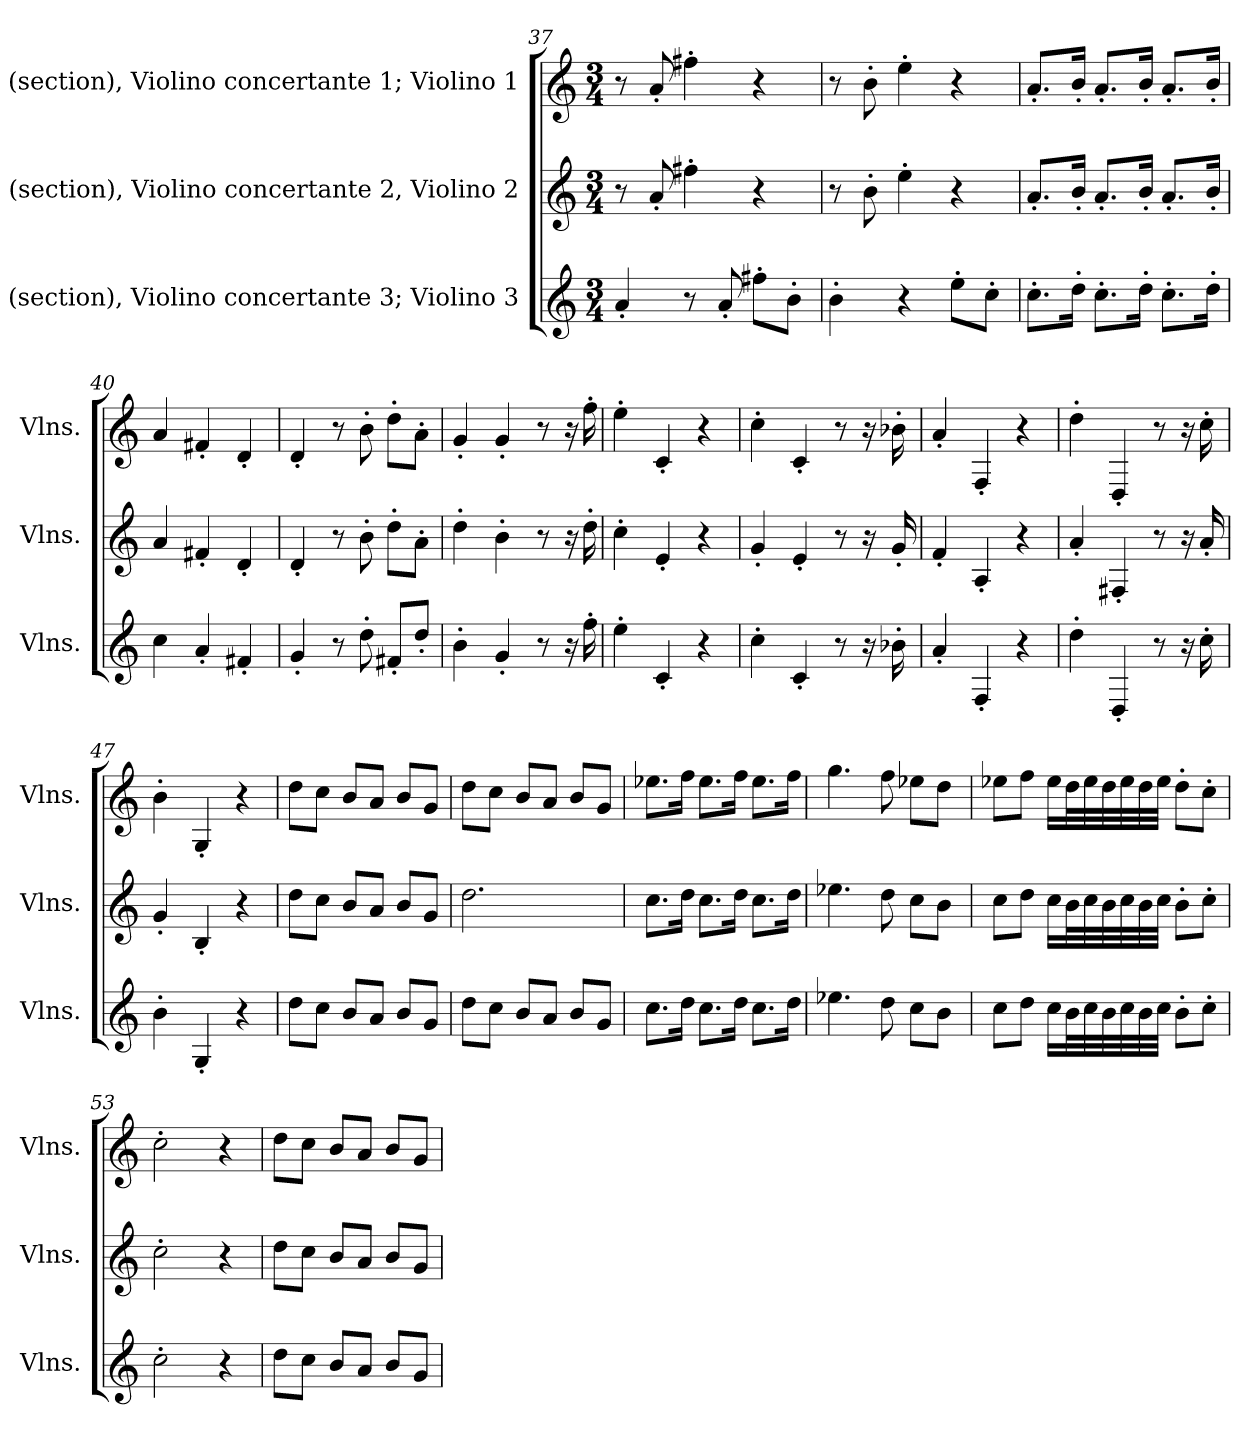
**kern	**kern	**kern
*part3	*part2	*part1
*staff3	*staff2	*staff1
*I"Violins (section), Violino concertante 3; Violino 3	*I"Violins (section), Violino concertante 2, Violino 2	*I"Violins (section), Violino concertante 1; Violino 1
*I'Vlns.	*I'Vlns.	*I'Vlns.
*clefG2	*clefG2	*clefG2
*k[]	*k[]	*k[]
*M3/4	*M3/4	*M3/4
=37	=37	=37
4a'/	8r	8r
.	8a'/	8a'/
8r	4ff#X'\	4ff#X'\
8a'/	.	.
8ff#X'\L	4r	4r
8b'\J	.	.
=38	=38	=38
4b'\	8r	8r
.	8b'\	8b'\
4r	4ee'\	4ee'\
8ee'\L	4r	4r
8cc'\J	.	.
=39	=39	=39
8.cc'\L	8.a'/L	8.a'/L
16dd'\Jk	16b'/Jk	16b'/Jk
8.cc'\L	8.a'/L	8.a'/L
16dd'\Jk	16b'/Jk	16b'/Jk
8.cc'\L	8.a'/L	8.a'/L
16dd'\Jk	16b'/Jk	16b'/Jk
=40	=40	=40
4cc\	4a/	4a/
4a'/	4f#X'/	4f#X'/
4f#X'/	4d'/	4d'/
!!LO:LB:g=z
=41	=41	=41
4g'/	4d'/	4d'/
8r	8r	8r
8dd'\	8b'\	8b'\
8f#X'/L	8dd'\L	8dd'\L
8dd'/J	8a'\J	8a'\J
=42	=42	=42
4b'\	4dd'\	4g'/
4g'/	4b'\	4g'/
8r	8r	8r
16r	16r	16r
16ff'\	16dd'\	16ff'\
=43	=43	=43
4ee'\	4cc'\	4ee'\
4c'/	4e'/	4c'/
4r	4r	4r
=44	=44	=44
4cc'\	4g'/	4cc'\
4c'/	4e'/	4c'/
8r	8r	8r
16r	16r	16r
16b-X'\	16g'/	16b-X'\
=45	=45	=45
4a'/	4f'/	4a'/
4F'/	4A'/	4F'/
4r	4r	4r
=46	=46	=46
4dd'\	4a'/	4dd'\
4D'/	4F#X'/	4D'/
8r	8r	8r
16r	16r	16r
16cc'\	16a'/	16cc'\
!!LO:PB:g=z
=47	=47	=47
4b'\	4g'/	4b'\
4G'/	4B'/	4G'/
4r	4r	4r
=48	=48	=48
8dd\L	8dd\L	8dd\L
8cc\J	8cc\J	8cc\J
8b/L	8b/L	8b/L
8a/J	8a/J	8a/J
8b/L	8b/L	8b/L
8g/J	8g/J	8g/J
=49	=49	=49
8dd\L	2.dd\	8dd\L
8cc\J	.	8cc\J
8b/L	.	8b/L
8a/J	.	8a/J
8b/L	.	8b/L
8g/J	.	8g/J
=50	=50	=50
8.cc\L	8.cc\L	8.ee-X\L
16dd\Jk	16dd\Jk	16ff\Jk
8.cc\L	8.cc\L	8.ee-\L
16dd\Jk	16dd\Jk	16ff\Jk
8.cc\L	8.cc\L	8.ee-\L
16dd\Jk	16dd\Jk	16ff\Jk
=51	=51	=51
*	*	*^
4.ee-X\	4.ee-X\	4.gg\	2ryy
8dd\	8dd\	8ff\	.
8cc\L	8cc\L	8ee-X\L	8ryy
8b\J	8b\J	8dd\J	32ryy
*	*	*MM97	*
.	.	.	16.ryy
*	*	*v	*v
!!LO:LB:g=z
=52	=52	=52
8cc\L	8cc\L	8ee-X\L
8dd\J	8dd\J	8ff\J
16cc\LL	16cc\LL	16ee-\LL
32b\L	32b\L	32dd\L
32cc\	32cc\	32ee-\
32b\	32b\	32dd\
32cc\	32cc\	32ee-\
32b\	32b\	32dd\
32cc\JJJ	32cc\JJJ	32ee-\JJJ
8b'\L	8b'\L	8dd'\L
8cc'\J	8cc'\J	8cc'\J
=53	=53	=53
2cc'\	2cc'\	2cc'\
4r	4r	4r
=54	=54	=54
8dd\L	8dd\L	8dd\L
8cc\J	8cc\J	8cc\J
8b/L	8b/L	8b/L
8a/J	8a/J	8a/J
8b/L	8b/L	8b/L
8g/J	8g/J	8g/J
=	=	=
*-	*-	*-
